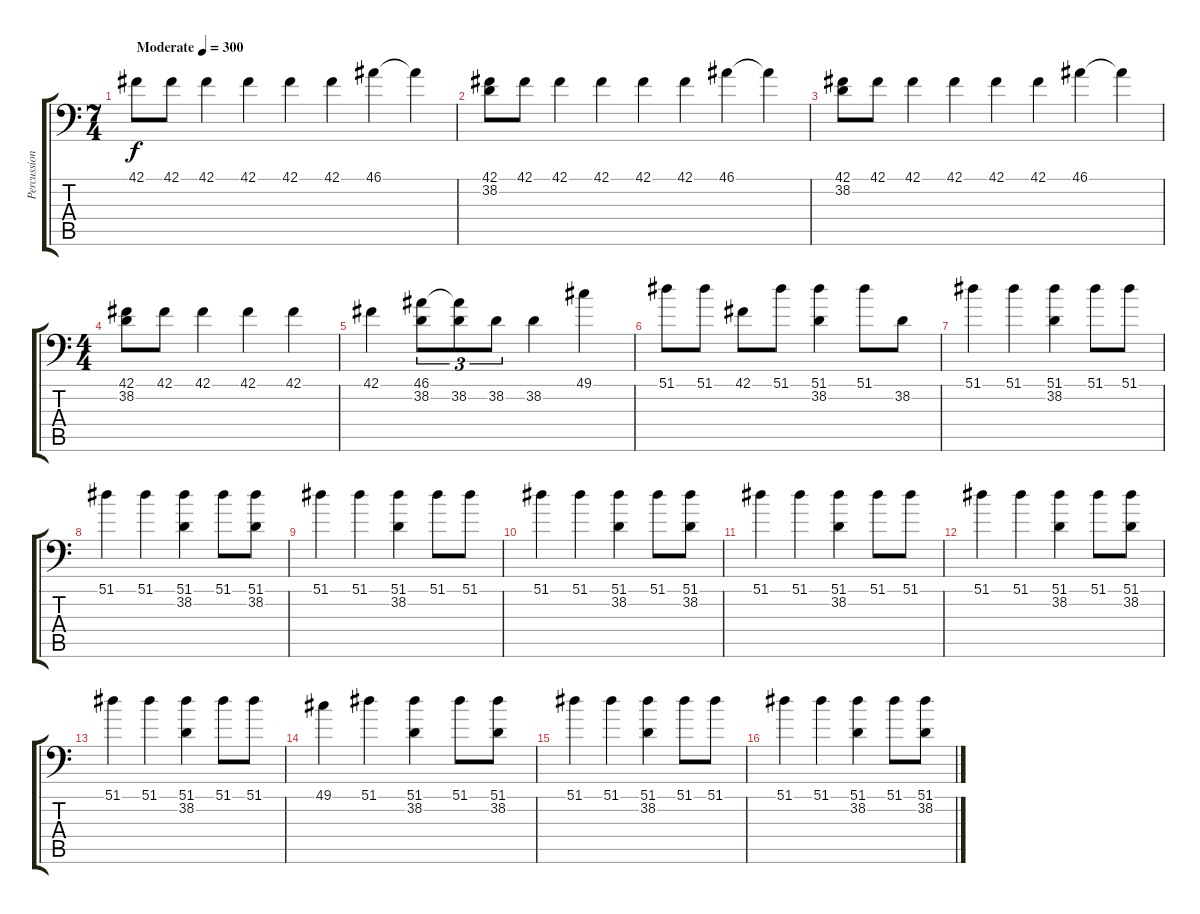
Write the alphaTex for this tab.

\track ("Percussions" "Percussion") {instrument acousticgrandpiano}
\staff {score tabs}
\tuning (C-1 C-1 C-1 C-1 C-1 C-1) {hide}
\ts (7 4)
\tempo (300 "Moderate")
\clef f4
\ks c
42.1.8{dy f instrument acousticgrandpiano} 42.1.8 42.1.4 42.1.4 42.1.4 42.1.4 46.1.4 46.1{t}.4 |
(42.1 38.2).8 42.1.8 42.1.4 42.1.4 42.1.4 42.1.4 46.1.4 46.1{t}.4 |
(42.1 38.2).8 42.1.8 42.1.4 42.1.4 42.1.4 42.1.4 46.1.4 46.1{t}.4 |
\ts (4 4)
(42.1 38.2).8 42.1.8 42.1.4 42.1.4 42.1.4 |
42.1.4 (46.1 38.2).8{tu (3 2)} (46.1{t} 38.2).8{tu (3 2)} 38.2.8{tu (3 2)} 38.2.4 49.1.4 |
51.1.8 51.1.8 42.1.8 51.1.8 (51.1 38.2).4 51.1.8 38.2.8 |
51.1.4 51.1.4 (51.1 38.2).4 51.1.8 51.1.8 |
51.1.4 51.1.4 (51.1 38.2).4 51.1.8 (51.1 38.2).8 |
51.1.4 51.1.4 (51.1 38.2).4 51.1.8 51.1.8 |
51.1.4 51.1.4 (51.1 38.2).4 51.1.8 (51.1 38.2).8 |
51.1.4 51.1.4 (51.1 38.2).4 51.1.8 51.1.8 |
51.1.4 51.1.4 (51.1 38.2).4 51.1.8 (51.1 38.2).8 |
51.1.4 51.1.4 (51.1 38.2).4 51.1.8 51.1.8 |
49.1.4 51.1.4 (51.1 38.2).4 51.1.8 (51.1 38.2).8 |
51.1.4 51.1.4 (51.1 38.2).4 51.1.8 51.1.8 |
51.1.4 51.1.4 (51.1 38.2).4 51.1.8 (51.1 38.2).8
